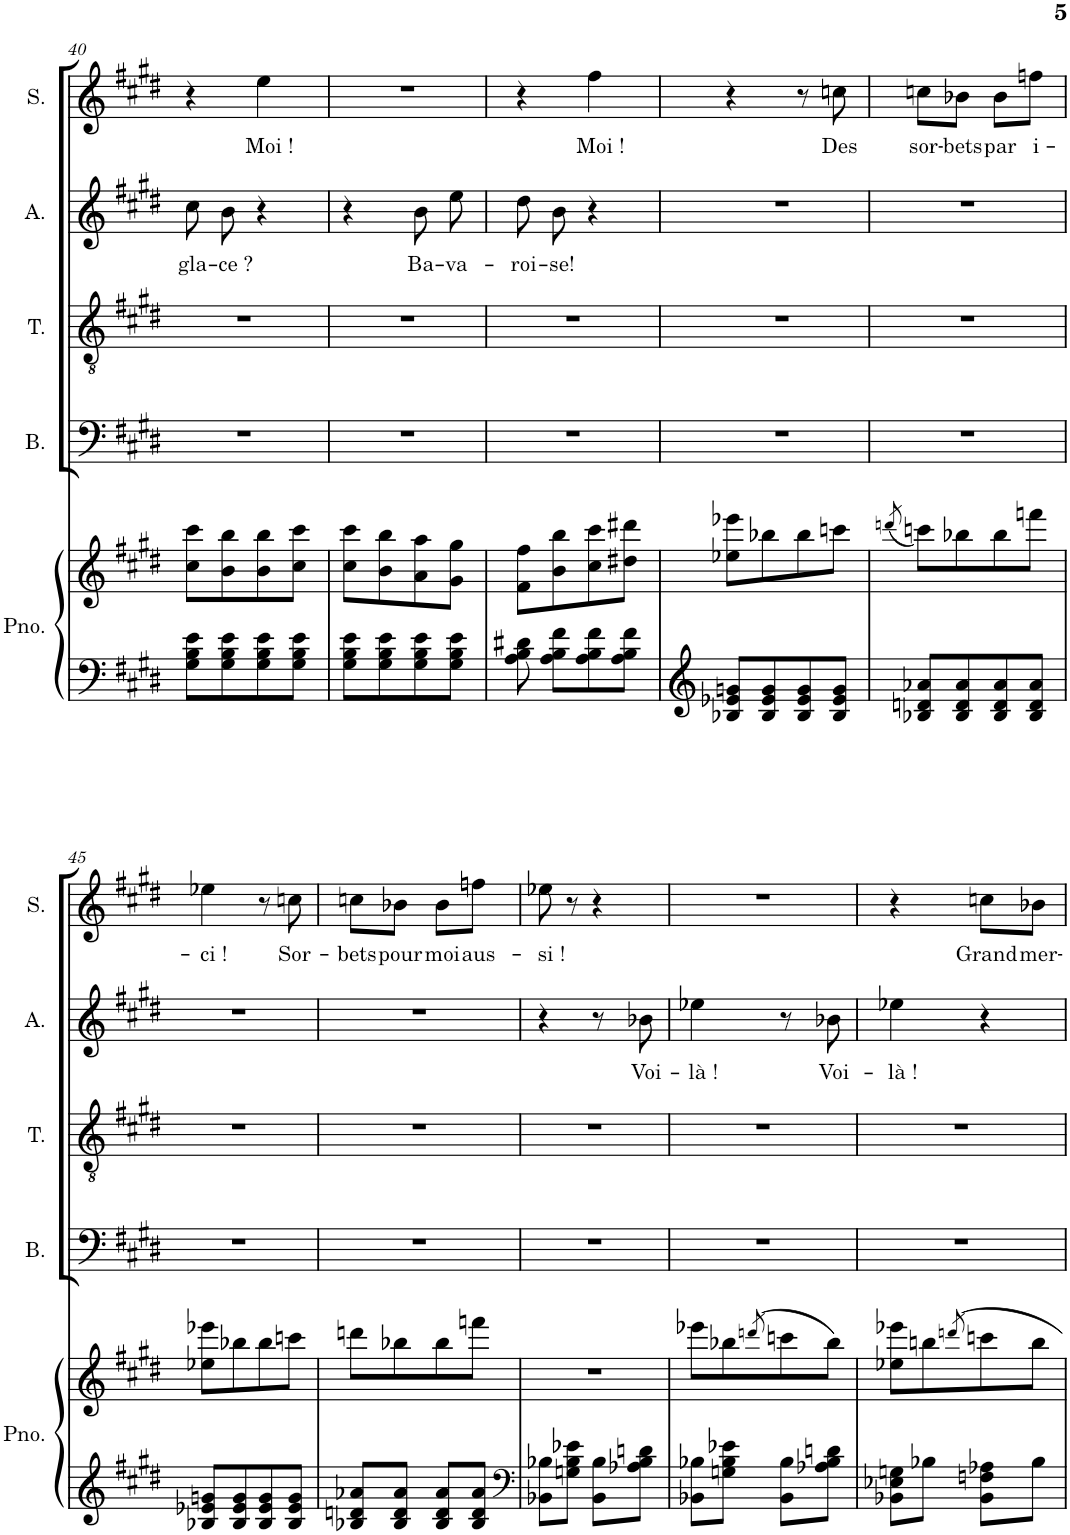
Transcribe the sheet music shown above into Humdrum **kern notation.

**kern	**kern	**kern	**kern	**kern	**text	**kern	**text
*part5	*part5	*part4	*part3	*part2	*part2	*part1	*part1
*staff6	*staff5	*staff4	*staff3	*staff2	*staff2	*staff1	*staff1
*I"Piano	*	*I"Bass	*I"Tenor	*I"Alto	*	*I"Soprano	*
*I'Pno.	*	*I'B.	*I'T.	*I'A.	*	*I'S.	*
!!LO:PB:g=z
*clefF4	*clefG2	*clefF4	*clefGv2	*clefG2	*	*clefG2	*
*k[f#c#g#d#]	*k[f#c#g#d#]	*k[f#c#g#d#]	*k[f#c#g#d#]	*k[f#c#g#d#]	*	*k[f#c#g#d#]	*
*M2/4	*M2/4	*M2/4	*M2/4	*M2/4	*	*M2/4	*
=40	=40	=40	=40	=40	=40	=40	=40
!	!	!	!	!	!LO:LY:b	!	!
8G#\ 8B\ 8e\L	8cc#\ 8ccc#\L	2r	2r	8cc#\L	gla-	4r	.
!	!	!	!	!	!LO:LY:b	!	!
8G#\ 8B\ 8e\	8b\ 8bb\	.	.	8b\J	-ce ?	.	.
!	!	!	!	!	!	!	!LO:LY:b
8G#\ 8B\ 8e\	8b\ 8bb\	.	.	4r	.	4ee\	Moi !
8G#\ 8B\ 8e\J	8cc#\ 8ccc#\J	.	.	.	.	.	.
=41	=41	=41	=41	=41	=41	=41	=41
8G#\ 8B\ 8e\L	8cc#\ 8ccc#\L	2r	2r	4r	.	2r	.
8G#\ 8B\ 8e\	8b\ 8bb\	.	.	.	.	.	.
!	!	!	!	!	!LO:LY:b	!	!
8G#\ 8B\ 8e\	8a\ 8aa\	.	.	8b\L	Ba-	.	.
!	!	!	!	!	!LO:LY:b	!	!
8G#\ 8B\ 8e\J	8g#\ 8gg#\J	.	.	8ee\J	-va-	.	.
=42	=42	=42	=42	=42	=42	=42	=42
!	!	!	!	!	!LO:LY:b	!	!
8A\ 8B\ 8d#X\	8f#\ 8ff#\L	2r	2r	8dd#\L	-roi-	4r	.
!	!	!	!	!	!LO:LY:b	!	!
8A\ 8B\ 8f#\L	8b\ 8bb\	.	.	8b\J	-se!	.	.
!	!	!	!	!	!	!	!LO:LY:b
8A\ 8B\ 8f#\	8cc#\ 8ccc#\	.	.	4r	.	4ff#\	Moi !
8A\ 8B\ 8f#\J	8dd#X\ 8ddd#X\J	.	.	.	.	.	.
=43	=43	=43	=43	=43	=43	=43	=43
8B-X/ 8e-X/ 8gn/L	8ee-X\ 8eee-X\L	2r	2r	2r	.	4r	.
8B-/ 8e-/ 8g/	8bb-X\	.	.	.	.	.	.
8B-/ 8e-/ 8g/	8bb-\	.	.	.	.	8r	.
!	!	!	!	!	!	!	!LO:LY:b
8B-/ 8e-/ 8g/J	8cccn\J	.	.	.	.	8ccn\	Des
=44	=44	=44	=44	=44	=44	=44	=44
.	(8qdddn/	.	.	.	.	.	.
!	!	!	!	!	!	!	!LO:LY:b
8B-X/ 8dn/ 8a-X/L	8cccn\L)	2r	2r	2r	.	8ccn\L	sor-
!	!	!	!	!	!	!	!LO:LY:b
8B-/ 8d/ 8a-/	8bb-X\	.	.	.	.	8b-X\J	-bets
!	!	!	!	!	!	!	!LO:LY:b
8B-/ 8d/ 8a-/	8bb-\	.	.	.	.	8b-\L	par
!	!	!	!	!	!	!	!LO:LY:b
8B-/ 8d/ 8a-/J	8fffn\J	.	.	.	.	8ffn\J	i-
!!LO:LB:g=z
=45	=45	=45	=45	=45	=45	=45	=45
!	!	!	!	!	!	!	!LO:LY:b
8B-X/ 8e-X/ 8gn/L	8ee-X\ 8eee-X\L	2r	2r	2r	.	4ee-X\	-ci !
8B-/ 8e-/ 8g/	8bb-X\	.	.	.	.	.	.
8B-/ 8e-/ 8g/	8bb-\	.	.	.	.	8r	.
!	!	!	!	!	!	!	!LO:LY:b
8B-/ 8e-/ 8g/J	8cccn\J	.	.	.	.	8ccn\	Sor-
=46	=46	=46	=46	=46	=46	=46	=46
!	!	!	!	!	!	!	!LO:LY:b
8B-X/ 8dn/ 8a-X/L	8dddn\L	2r	2r	2r	.	8ccn\L	-bets
!	!	!	!	!	!	!	!LO:LY:b
8B-/ 8d/ 8a-/J	8bb-X\	.	.	.	.	8b-X\J	pour
!	!	!	!	!	!	!	!LO:LY:b
8B-/ 8d/ 8a-/L	8bb-\	.	.	.	.	8b-\L	moi
!	!	!	!	!	!	!	!LO:LY:b
8B-/ 8d/ 8a-/J	8fffn\J	.	.	.	.	8ffn\J	aus-
=47	=47	=47	=47	=47	=47	=47	=47
*clefF4	*	*	*	*	*	*	*
!	!	!	!	!	!	!	!LO:LY:b
8BB-X\ 8B-X\L	2r	2r	2r	4r	.	8ee-X\	-si !
8Gn\ 8B-\ 8e-X\J	.	.	.	.	.	8r	.
8BB-\ 8B-\L	.	.	.	8r	.	4r	.
!	!	!	!	!	!LO:LY:b	!	!
8A-X\ 8B-\ 8dn\J	.	.	.	8b-X\	Voi-	.	.
=48	=48	=48	=48	=48	=48	=48	=48
!	!	!	!	!	!LO:LY:b	!	!
8BB-X\ 8B-X\L	8eee-X\L	2r	2r	4ee-X\	-là !	2r	.
8Gn\ 8B-\ 8e-X\J	8bb-X\	.	.	.	.	.	.
.	(8qdddn/	.	.	.	.	.	.
8BB-\ 8B-\L	8cccn\	.	.	8r	.	.	.
!	!	!	!	!	!LO:LY:b	!	!
8A-X\ 8B-\ 8dn\J	8bb-\J)	.	.	8b-X\	Voi-	.	.
=49	=49	=49	=49	=49	=49	=49	=49
!	!	!	!	!	!LO:LY:b	!	!
8BB-X\ 8E-X\ 8Gn\L	8ee-X\ 8eee-X\L	2r	2r	4ee-X\	-là !	4r	.
8B-X\J	8bbn\	.	.	.	.	.	.
.	8qdddn/	.	.	.	.	.	.
!	!	!	!	!	!	!	!LO:LY:b
8BB-\ 8Fn\ 8A-X\L	8cccn\	.	.	4r	.	8ccn\L	Grand
!	!	!	!	!	!	!	!LO:LY:b
8B-\J	8bb\J	.	.	.	.	8b-X\J	mer-
=	=	=	=	=	=	=	=
*-	*-	*-	*-	*-	*-	*-	*-
